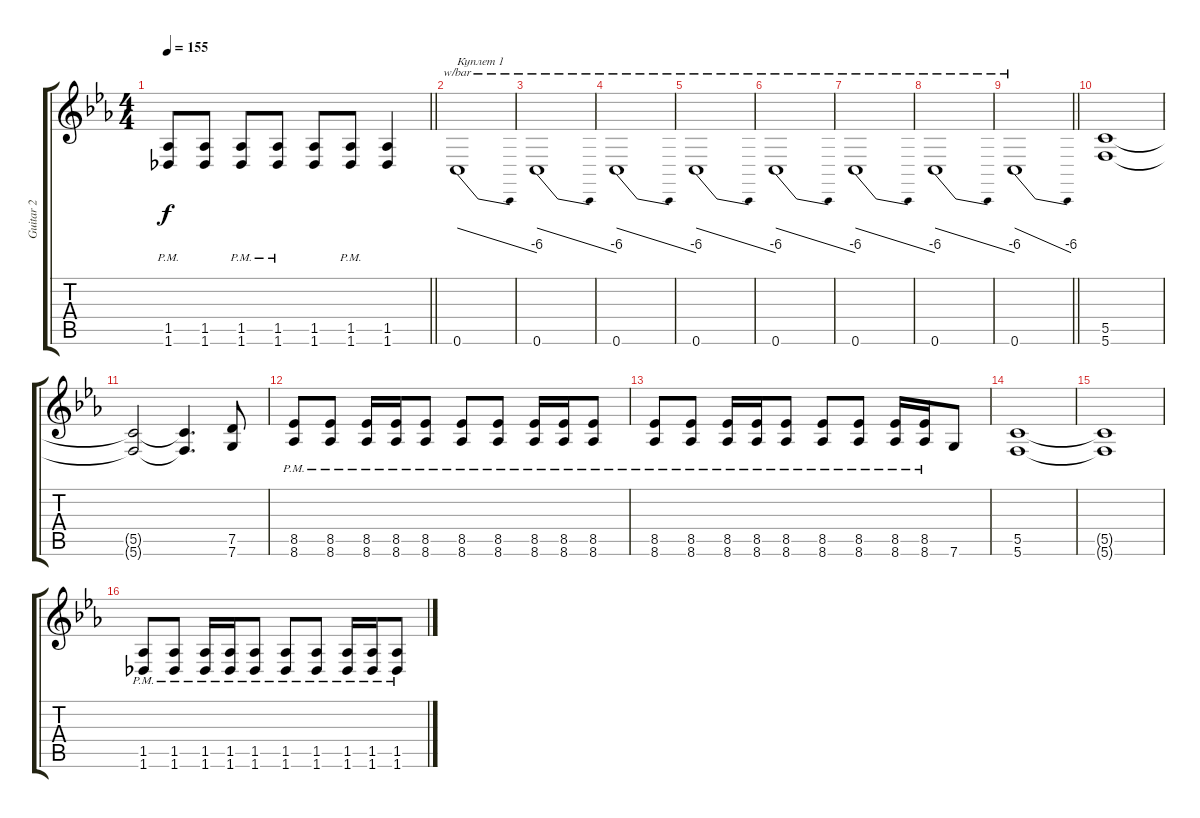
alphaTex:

\track ("Guitar 2" "Guitar 2") {instrument overdrivenguitar}
\staff {score tabs}
\tuning (D4 A3 F3 C3 G2 C2) {hide}
\ts (4 4)
\tempo 155
\clef g2
\barLineRight lightlight
\ks cminor
(1.5{pm} 1.6{pm}).8{dy f} (1.5 1.6).8 (1.5{pm} 1.6{pm}).8 (1.5{pm} 1.6{pm}).8 (1.5 1.6).8 (1.5{pm} 1.6{pm}).8 (1.5 1.6).4 |
0.6.1{tbe (dive default 0 0 60 -24) txt "Куплет 1" volume 10} |
0.6.1{tbe (dive default 0 0 60 -24)} |
0.6.1{tbe (dive default 0 0 60 -24)} |
0.6.1{tbe (dive default 0 0 60 -24)} |
0.6.1{tbe (dive default 0 0 60 -24)} |
0.6.1{tbe (dive default 0 0 60 -24)} |
0.6.1{tbe (dive default 0 0 60 -24)} |
\barLineRight lightlight
0.6.1{tbe (dive default 0 0 60 -24)} |
(5.5 5.6).1{volume 13} |
(5.5{t} 5.6{t}).2 (5.5{t} 5.6{t}).4{d} (7.5 7.6).8 |
(8.5{pm} 8.6{pm}).8 (8.5{pm} 8.6{pm}).8 (8.5{pm} 8.6{pm}).16 (8.5{pm} 8.6{pm}).16 (8.5{pm} 8.6{pm}).8 (8.5{pm} 8.6{pm}).8 (8.5{pm} 8.6{pm}).8 (8.5{pm} 8.6{pm}).16 (8.5{pm} 8.6{pm}).16 (8.5{pm} 8.6{pm}).8 |
(8.5{pm} 8.6{pm}).8 (8.5{pm} 8.6{pm}).8 (8.5{pm} 8.6{pm}).16 (8.5{pm} 8.6{pm}).16 (8.5{pm} 8.6{pm}).8 (8.5{pm} 8.6{pm}).8 (8.5{pm} 8.6{pm}).8 (8.5{pm} 8.6{pm}).16 (8.5{pm} 8.6{pm}).16 7.6.8 |
(5.5 5.6).1 |
(5.5{t} 5.6{t}).1 |
(1.5{pm} 1.6{pm}).8 (1.5{pm} 1.6{pm}).8 (1.5{pm} 1.6{pm}).16 (1.5{pm} 1.6{pm}).16 (1.5{pm} 1.6{pm}).8 (1.5{pm} 1.6{pm}).8 (1.5{pm} 1.6{pm}).8 (1.5{pm} 1.6{pm}).16 (1.5{pm} 1.6{pm}).16 (1.5{pm} 1.6{pm}).8
